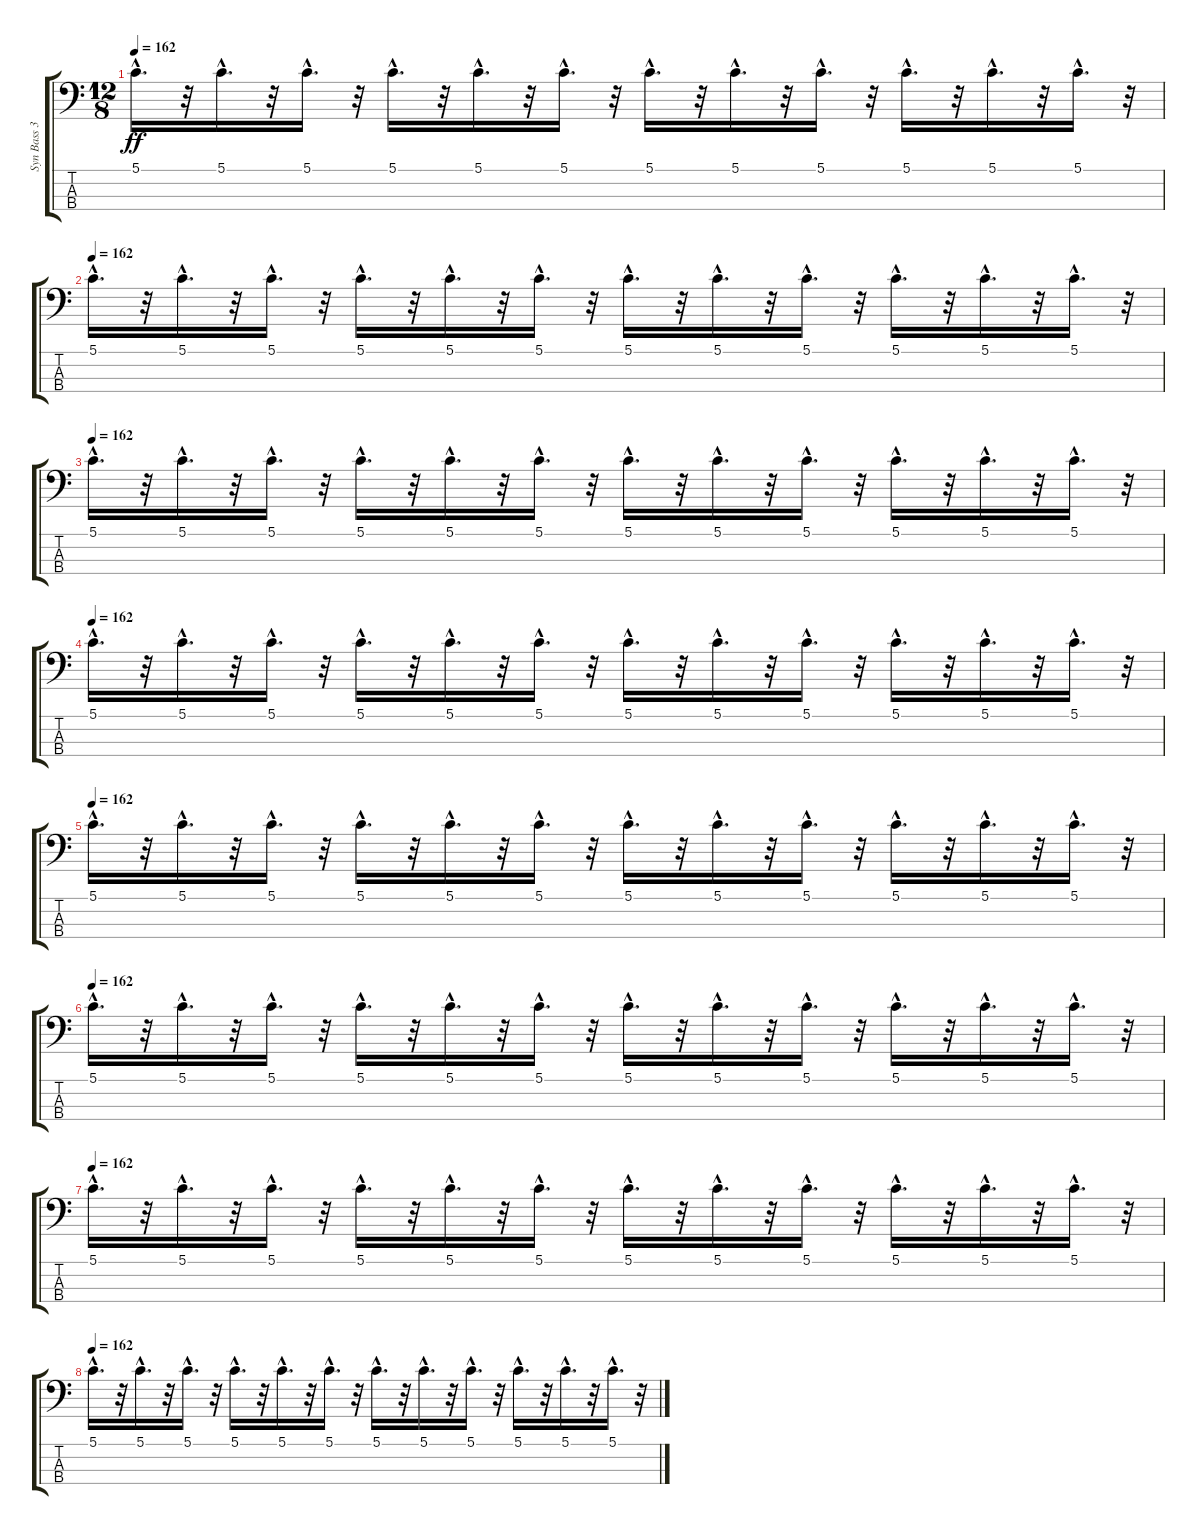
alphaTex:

\track ("Syn Bass 3" "Syn Bass 3") {instrument distortionguitar}
\staff {score tabs}
\tuning (G2 D2 A1 E1) {hide}
\ts (12 8)
\tempo 162
\clef f4
\ks c
5.1{hac}.16{d dy ff volume 6 balance 14} r.32 5.1{hac}.16{d} r.32 5.1{hac}.16{d} r.32 5.1{hac}.16{d volume 6 balance 2} r.32 5.1{hac}.16{d} r.32 5.1{hac}.16{d volume 6} r.32 5.1{hac}.16{d balance 14} r.32 5.1{hac}.16{d} r.32 5.1{hac}.16{d volume 6} r.32 5.1{hac}.16{d balance 2} r.32 5.1{hac}.16{d} r.32 5.1{hac}.16{d volume 5} r.32 |
\tempo 162
5.1{hac}.16{d balance 14} r.32 5.1{hac}.16{d} r.32 5.1{hac}.16{d volume 5} r.32 5.1{hac}.16{d balance 2} r.32 5.1{hac}.16{d volume 5} r.32 5.1{hac}.16{d} r.32 5.1{hac}.16{d balance 14} r.32 5.1{hac}.16{d volume 5} r.32 5.1{hac}.16{d} r.32 5.1{hac}.16{d balance 2} r.32 5.1{hac}.16{d volume 5} r.32 5.1{hac}.16{d} r.32 |
\tempo 162
5.1{hac}.16{d balance 14} r.32 5.1{hac}.16{d} r.32 5.1{hac}.16{d} r.32 5.1{hac}.16{d volume 5 balance 2} r.32 5.1{hac}.16{d} r.32 5.1{hac}.16{d} r.32 5.1{hac}.16{d volume 4 balance 14} r.32 5.1{hac}.16{d} r.32 5.1{hac}.16{d volume 4} r.32 5.1{hac}.16{d balance 2} r.32 5.1{hac}.16{d} r.32 5.1{hac}.16{d volume 4} r.32 |
\tempo 162
5.1{hac}.16{d balance 14} r.32 5.1{hac}.16{d} r.32 5.1{hac}.16{d volume 4} r.32 5.1{hac}.16{d balance 2} r.32 5.1{hac}.16{d volume 4} r.32 5.1{hac}.16{d} r.32 5.1{hac}.16{d balance 14} r.32 5.1{hac}.16{d volume 4} r.32 5.1{hac}.16{d} r.32 5.1{hac}.16{d balance 2} r.32 5.1{hac}.16{d volume 4} r.32 5.1{hac}.16{d} r.32 |
\tempo 162
5.1{hac}.16{d balance 14} r.32 5.1{hac}.16{d} r.32 5.1{hac}.16{d} r.32 5.1{hac}.16{d volume 4 balance 2} r.32 5.1{hac}.16{d} r.32 5.1{hac}.16{d} r.32 5.1{hac}.16{d volume 3 balance 14} r.32 5.1{hac}.16{d} r.32 5.1{hac}.16{d volume 3} r.32 5.1{hac}.16{d balance 2} r.32 5.1{hac}.16{d} r.32 5.1{hac}.16{d} r.32 |
\tempo 162
5.1{hac}.16{d volume 3 balance 14} r.32 5.1{hac}.16{d} r.32 5.1{hac}.16{d} r.32 5.1{hac}.16{d volume 3 balance 2} r.32 5.1{hac}.16{d} r.32 5.1{hac}.16{d} r.32 5.1{hac}.16{d volume 4 balance 14} r.32 5.1{hac}.16{d} r.32 5.1{hac}.16{d volume 4} r.32 5.1{hac}.16{d balance 2} r.32 5.1{hac}.16{d} r.32 5.1{hac}.16{d volume 4} r.32 |
\tempo 162
5.1{hac}.16{d balance 14} r.32 5.1{hac}.16{d volume 4} r.32 5.1{hac}.16{d} r.32 5.1{hac}.16{d balance 2} r.32 5.1{hac}.16{d volume 4} r.32 5.1{hac}.16{d} r.32 5.1{hac}.16{d balance 14} r.32 5.1{hac}.16{d} r.32 5.1{hac}.16{d} r.32 5.1{hac}.16{d volume 4 balance 2} r.32 5.1{hac}.16{d} r.32 5.1{hac}.16{d} r.32 |
\tempo 162
5.1{hac}.16{d volume 4 balance 14} r.32 5.1{hac}.16{d} r.32 5.1{hac}.16{d volume 4} r.32 5.1{hac}.16{d balance 2} r.32 5.1{hac}.16{d} r.32 5.1{hac}.16{d volume 5} r.32 5.1{hac}.16{d balance 14} r.32 5.1{hac}.16{d volume 5} r.32 5.1{hac}.16{d} r.32 5.1{hac}.16{d balance 2} r.32 5.1{hac}.16{d volume 5} r.32 5.1{hac}.16{d} r.32
